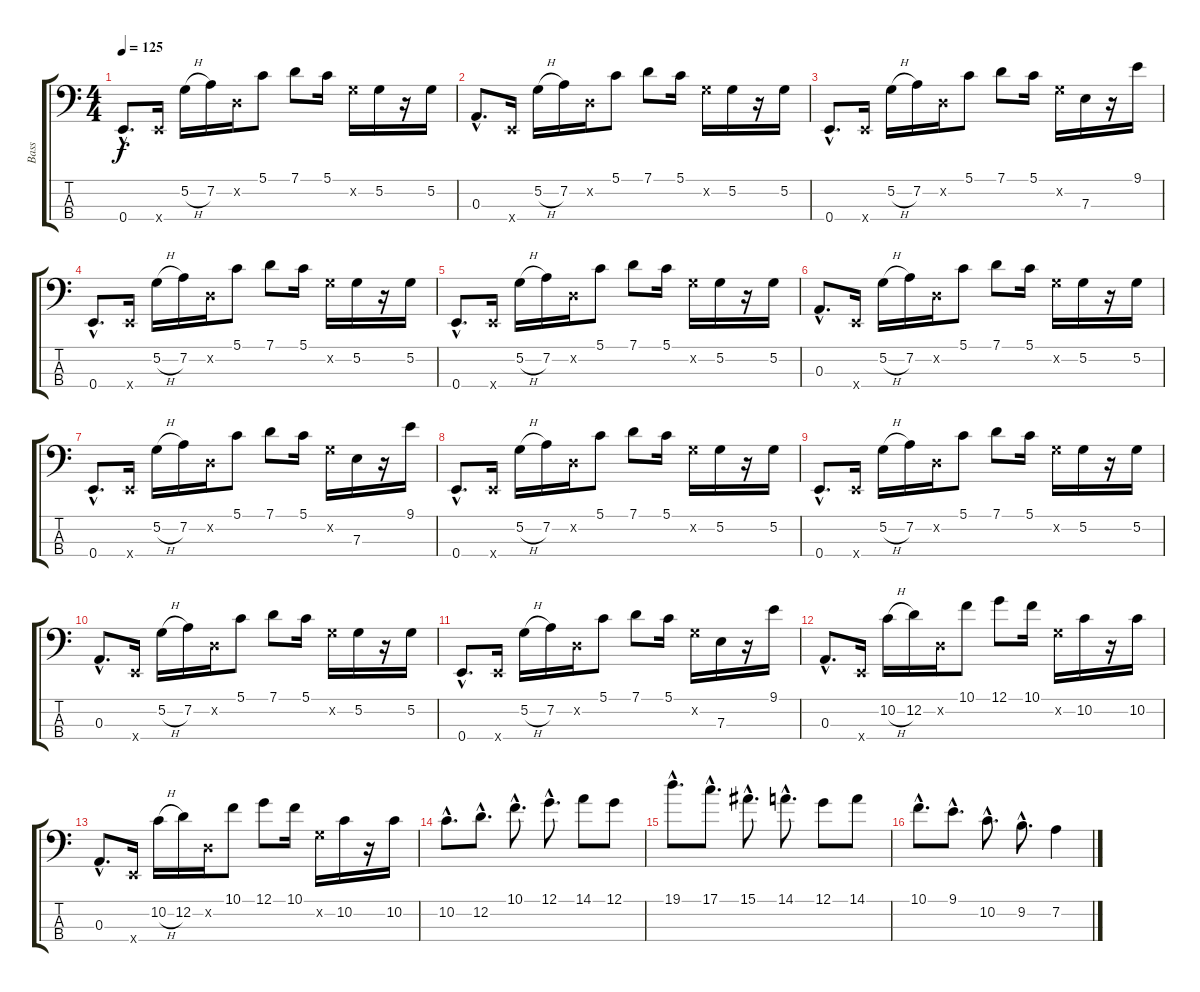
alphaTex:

\track ("Bass" "Bass") {instrument slapbass2}
\staff {score tabs}
\tuning (G2 D2 A1 E1) {hide}
\ts (4 4)
\tempo 125
\clef f4
\ks c
0.4{hac}.8{d dy f} 0.4{x}.16 5.2{h}.16 7.2.16 0.2{x}.16 5.1.8 7.1.8 5.1.16 5.2{x}.16 5.2.16 r.16 5.2.16 |
0.3{hac}.8{d} 0.4{x}.16 5.2{h}.16 7.2.16 0.2{x}.16 5.1.8 7.1.8 5.1.16 5.2{x}.16 5.2.16 r.16 5.2.16 |
0.4{hac}.8{d} 0.4{x}.16 5.2{h}.16 7.2.16 0.2{x}.16 5.1.8 7.1.8 5.1.16 5.2{x}.16 7.3.16 r.16 9.1.16 |
0.4{hac}.8{d} 0.4{x}.16 5.2{h}.16 7.2.16 0.2{x}.16 5.1.8 7.1.8 5.1.16 5.2{x}.16 5.2.16 r.16 5.2.16 |
0.4{hac}.8{d} 0.4{x}.16 5.2{h}.16 7.2.16 0.2{x}.16 5.1.8 7.1.8 5.1.16 5.2{x}.16 5.2.16 r.16 5.2.16 |
0.3{hac}.8{d} 0.4{x}.16 5.2{h}.16 7.2.16 0.2{x}.16 5.1.8 7.1.8 5.1.16 5.2{x}.16 5.2.16 r.16 5.2.16 |
0.4{hac}.8{d} 0.4{x}.16 5.2{h}.16 7.2.16 0.2{x}.16 5.1.8 7.1.8 5.1.16 5.2{x}.16 7.3.16 r.16 9.1.16 |
0.4{hac}.8{d} 0.4{x}.16 5.2{h}.16 7.2.16 0.2{x}.16 5.1.8 7.1.8 5.1.16 5.2{x}.16 5.2.16 r.16 5.2.16 |
0.4{hac}.8{d} 0.4{x}.16 5.2{h}.16 7.2.16 0.2{x}.16 5.1.8 7.1.8 5.1.16 5.2{x}.16 5.2.16 r.16 5.2.16 |
0.3{hac}.8{d} 0.4{x}.16 5.2{h}.16 7.2.16 0.2{x}.16 5.1.8 7.1.8 5.1.16 5.2{x}.16 5.2.16 r.16 5.2.16 |
0.4{hac}.8{d} 0.4{x}.16 5.2{h}.16 7.2.16 0.2{x}.16 5.1.8 7.1.8 5.1.16 5.2{x}.16 7.3.16 r.16 9.1.16 |
0.3{hac}.8{d} 0.4{x}.16 10.2{h}.16 12.2.16 0.2{x}.16 10.1.8 12.1.8 10.1.16 5.2{x}.16 10.2.16 r.16 10.2.16 |
0.3{hac}.8{d} 0.4{x}.16 10.2{h}.16 12.2.16 0.2{x}.16 10.1.8 12.1.8 10.1.16 5.2{x}.16 10.2.16 r.16 10.2.16 |
10.2{hac}.8{d} 12.2{hac}.8{d} 10.1{hac}.8{d} 12.1{hac}.8{d} 14.1.8 12.1.8 |
19.1{hac}.8{d} 17.1{hac}.8{d} 15.1{hac}.8{d} 14.1{hac}.8{d} 12.1.8 14.1.8 |
10.1{hac}.8{d} 9.1{hac}.8{d} 10.2{hac}.8{d} 9.2{hac}.8{d} 7.2.4
